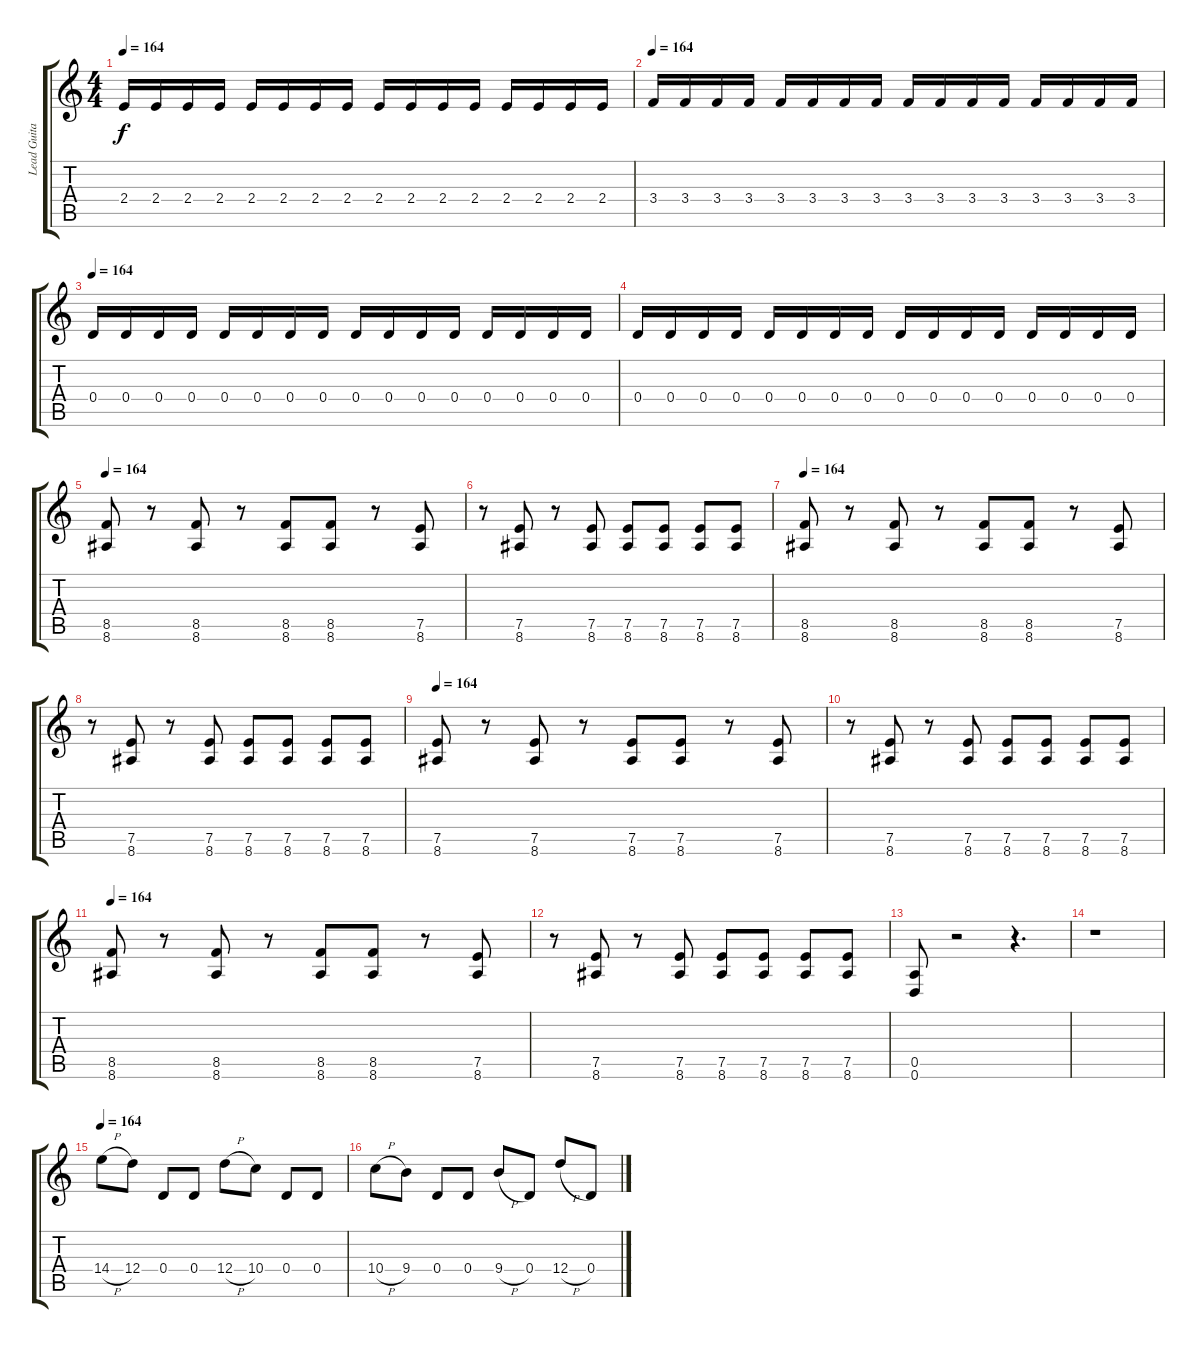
\track ("Lead Guitar" "Lead Guita") {instrument overdrivenguitar}
\staff {score tabs}
\tuning (E4 B3 G3 D3 A2 D2) {hide}
\ts (4 4)
\tempo 164
\clef g2
\ks c
2.4.16{dy f} 2.4.16 2.4.16 2.4.16 2.4.16 2.4.16 2.4.16 2.4.16 2.4.16 2.4.16 2.4.16 2.4.16 2.4.16 2.4.16 2.4.16 2.4.16 |
\tempo 164
3.4.16 3.4.16 3.4.16 3.4.16 3.4.16 3.4.16 3.4.16 3.4.16 3.4.16 3.4.16 3.4.16 3.4.16 3.4.16 3.4.16 3.4.16 3.4.16 |
\tempo 164
0.4.16 0.4.16 0.4.16 0.4.16 0.4.16 0.4.16 0.4.16 0.4.16 0.4.16 0.4.16 0.4.16 0.4.16 0.4.16 0.4.16 0.4.16 0.4.16 |
0.4.16 0.4.16 0.4.16 0.4.16 0.4.16 0.4.16 0.4.16 0.4.16 0.4.16 0.4.16 0.4.16 0.4.16 0.4.16 0.4.16 0.4.16 0.4.16 |
\tempo 164
(8.5 8.6).8 r.8 (8.5 8.6).8 r.8 (8.5 8.6).8 (8.5 8.6).8 r.8 (7.5 8.6).8 |
r.8 (7.5 8.6).8 r.8 (7.5 8.6).8 (7.5 8.6).8 (7.5 8.6).8 (7.5 8.6).8 (7.5 8.6).8 |
\tempo 164
(8.5 8.6).8 r.8 (8.5 8.6).8 r.8 (8.5 8.6).8 (8.5 8.6).8 r.8 (7.5 8.6).8 |
r.8 (7.5 8.6).8 r.8 (7.5 8.6).8 (7.5 8.6).8 (7.5 8.6).8 (7.5 8.6).8 (7.5 8.6).8 |
\tempo 156
\tempo 164
(7.5 8.6).8 r.8 (7.5 8.6).8 r.8 (7.5 8.6).8 (7.5 8.6).8 r.8 (7.5 8.6).8 |
r.8 (7.5 8.6).8 r.8 (7.5 8.6).8 (7.5 8.6).8 (7.5 8.6).8 (7.5 8.6).8 (7.5 8.6).8 |
\tempo 164
(8.5 8.6).8 r.8 (8.5 8.6).8 r.8 (8.5 8.6).8 (8.5 8.6).8 r.8 (7.5 8.6).8 |
r.8 (7.5 8.6).8 r.8 (7.5 8.6).8 (7.5 8.6).8 (7.5 8.6).8 (7.5 8.6).8 (7.5 8.6).8 |
(0.5 0.6).8 r.2 r.4{d} |
r.1 |
\tempo 164
14.4{h}.8 12.4.8 0.4.8 0.4.8 12.4{h}.8 10.4.8 0.4.8 0.4.8 |
10.4{h}.8 9.4.8 0.4.8 0.4.8 9.4{h}.8 0.4.8 12.4{h}.8 0.4.8
